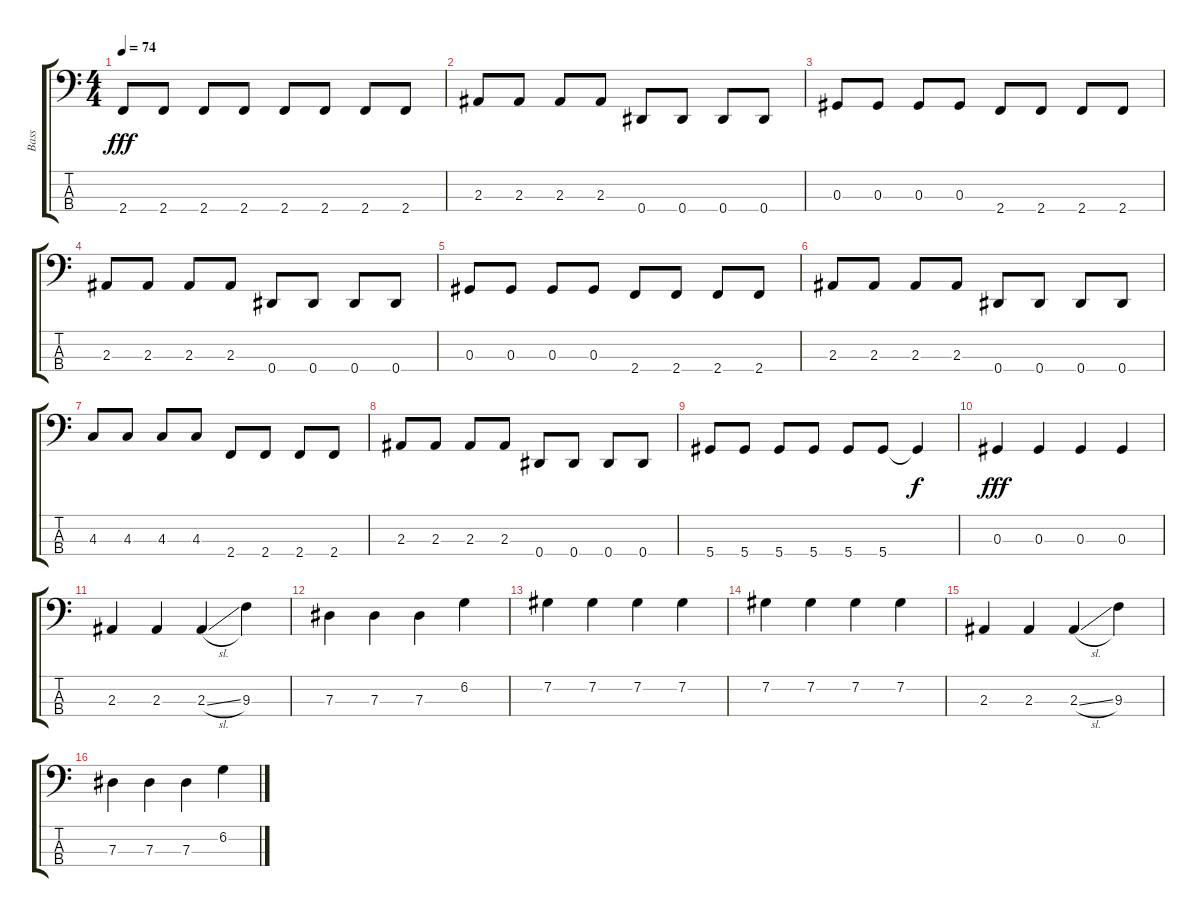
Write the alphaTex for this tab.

\track ("Bass" "Bass") {instrument electricbassfinger}
\staff {score tabs}
\tuning (Gb2 Db2 Ab1 Eb1) {hide}
\ts (4 4)
\tempo 74
\clef f4
\ks c
2.4.8{dy fff} 2.4.8 2.4.8 2.4.8 2.4.8 2.4.8 2.4.8 2.4.8 |
2.3.8 2.3.8 2.3.8 2.3.8 0.4.8 0.4.8 0.4.8 0.4.8 |
0.3.8 0.3.8 0.3.8 0.3.8 2.4.8 2.4.8 2.4.8 2.4.8 |
2.3.8 2.3.8 2.3.8 2.3.8 0.4.8 0.4.8 0.4.8 0.4.8 |
0.3.8 0.3.8 0.3.8 0.3.8 2.4.8 2.4.8 2.4.8 2.4.8 |
2.3.8 2.3.8 2.3.8 2.3.8 0.4.8 0.4.8 0.4.8 0.4.8 |
4.3.8 4.3.8 4.3.8 4.3.8 2.4.8 2.4.8 2.4.8 2.4.8 |
2.3.8 2.3.8 2.3.8 2.3.8 0.4.8 0.4.8 0.4.8 0.4.8 |
5.4.8 5.4.8 5.4.8 5.4.8 5.4.8 5.4.8 5.4{t}.4{dy f} |
0.3.4{dy fff} 0.3.4 0.3.4 0.3.4 |
2.3.4 2.3.4 2.3{sl}.4 9.3.4 |
7.3.4 7.3.4 7.3.4 6.2.4 |
7.2.4 7.2.4 7.2.4 7.2.4 |
7.2.4 7.2.4 7.2.4 7.2.4 |
2.3.4 2.3.4 2.3{sl}.4 9.3.4 |
7.3.4 7.3.4 7.3.4 6.2.4
